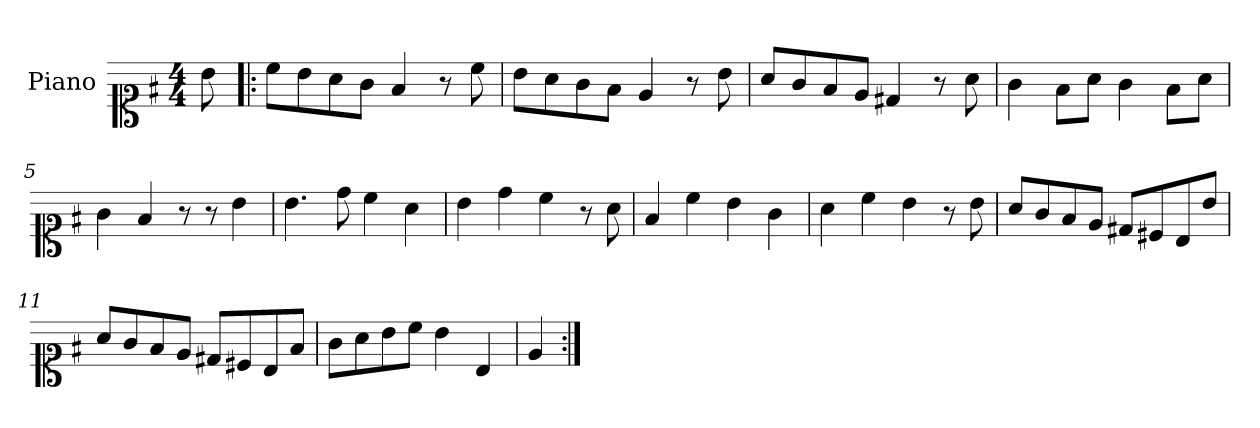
**kern
*part1
*staff1
*I"Piano
*I'Pno.
*clefC1
*k[f#]
*M4/4
=
8b\
=1!|:
8cc\L
8b\
8a\
8g\J
4f#/
8r
8cc\
=2
8b\L
8a\
8g\
8f#\J
4e/
8r
8b\
=3
8a/L
8g/
8f#/
8e/J
4d#X/
8r
8a\
=4
4g\
8f#\L
8a\J
4g\
8f#\L
8a\J
=5
4g\
4f#/
8r
8r
4b\
=6
4.b\
8dd\
4cc\
4a\
=7
4b\
4dd\
4cc\
8r
8a\
=8
4f#/
4cc\
4b\
4g\
=9
4a\
4cc\
4b\
8r
8b\
=10
8a/L
8g/
8f#/
8e/J
8d#X/L
8c#X/
8B/
8b/J
=11
8a/L
8g/
8f#/
8e/J
8d#X/L
8c#X/
8B/
8f#/J
=12
8g\L
8a\
8b\
8cc\J
4b\
4B/
=13
4e/
=:|!
*-
